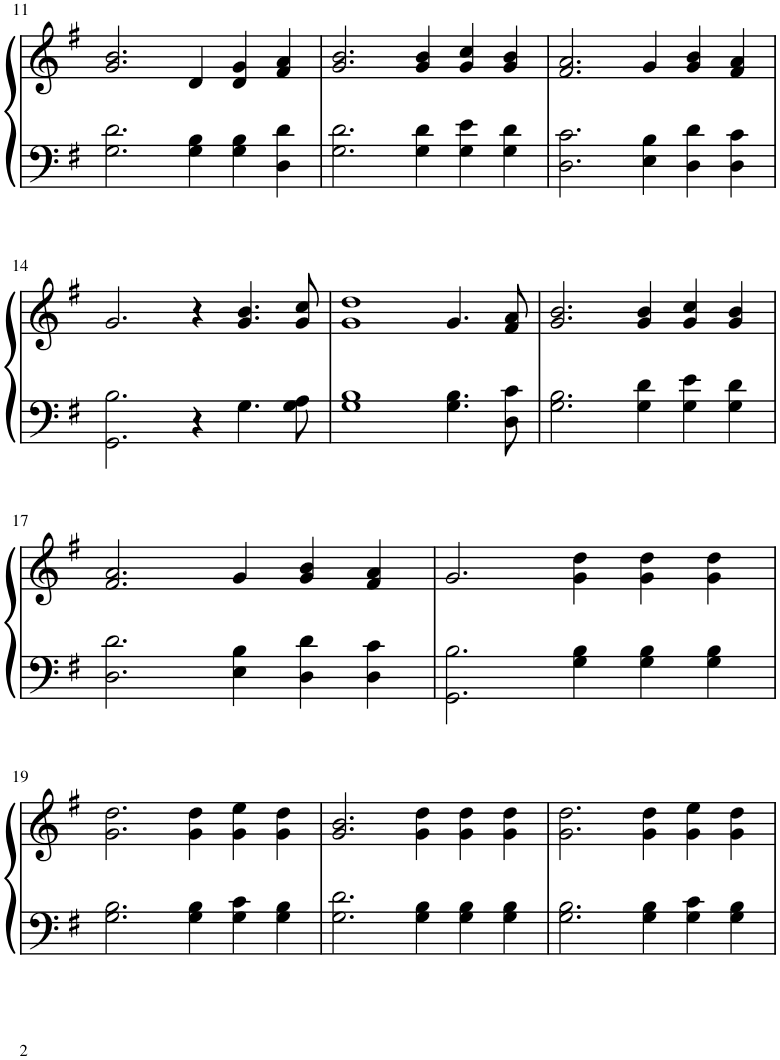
**kern	**kern
*part1	*part1
*staff2	*staff1
*I"Piano	*
*I'Pno.	*
!!LO:PB:g=z
*clefF4	*clefG2
*k[f#]	*k[f#]
*M3/2	*M3/2
=11	=11
2.G\ 2.d\	2.g/ 2.b/
4G\ 4B\	4d/
4G\ 4B\	4d/ 4g/
4D\ 4d\	4f#/ 4a/
=12	=12
2.G\ 2.d\	2.g/ 2.b/
4G\ 4d\	4g/ 4b/
4G\ 4e\	4g/ 4cc/
4G\ 4d\	4g/ 4b/
=13	=13
2.D\ 2.c\	2.f#/ 2.a/
4E\ 4B\	4g/
4D\ 4d\	4g/ 4b/
4D\ 4c\	4f#/ 4a/
!!LO:LB:g=z
=14	=14
2.GG\ 2.B\	2.g/
4r	4r
4.G\	4.g/ 4.b/
8G\ 8A\	8g/ 8cc/
=15	=15
1G 1B	1g 1dd
4.G\ 4.B\	4.g/
8D\ 8c\	8f#/ 8a/
=16	=16
2.G\ 2.B\	2.g/ 2.b/
4G\ 4d\	4g/ 4b/
4G\ 4e\	4g/ 4cc/
4G\ 4d\	4g/ 4b/
!!LO:LB:g=z
=17	=17
2.D\ 2.d\	2.f#/ 2.a/
4E\ 4B\	4g/
4D\ 4d\	4g/ 4b/
4D\ 4c\	4f#/ 4a/
=18	=18
2.GG\ 2.B\	2.g/
4G\ 4B\	4g\ 4dd\
4G\ 4B\	4g\ 4dd\
4G\ 4B\	4g\ 4dd\
!!LO:LB:g=z
=19	=19
2.G\ 2.B\	2.g\ 2.dd\
4G\ 4B\	4g\ 4dd\
4G\ 4c\	4g\ 4ee\
4G\ 4B\	4g\ 4dd\
=20	=20
2.G\ 2.d\	2.g/ 2.b/
4G\ 4B\	4g\ 4dd\
4G\ 4B\	4g\ 4dd\
4G\ 4B\	4g\ 4dd\
=21	=21
2.G\ 2.B\	2.g\ 2.dd\
4G\ 4B\	4g\ 4dd\
4G\ 4c\	4g\ 4ee\
4G\ 4B\	4g\ 4dd\
=	=
*-	*-
